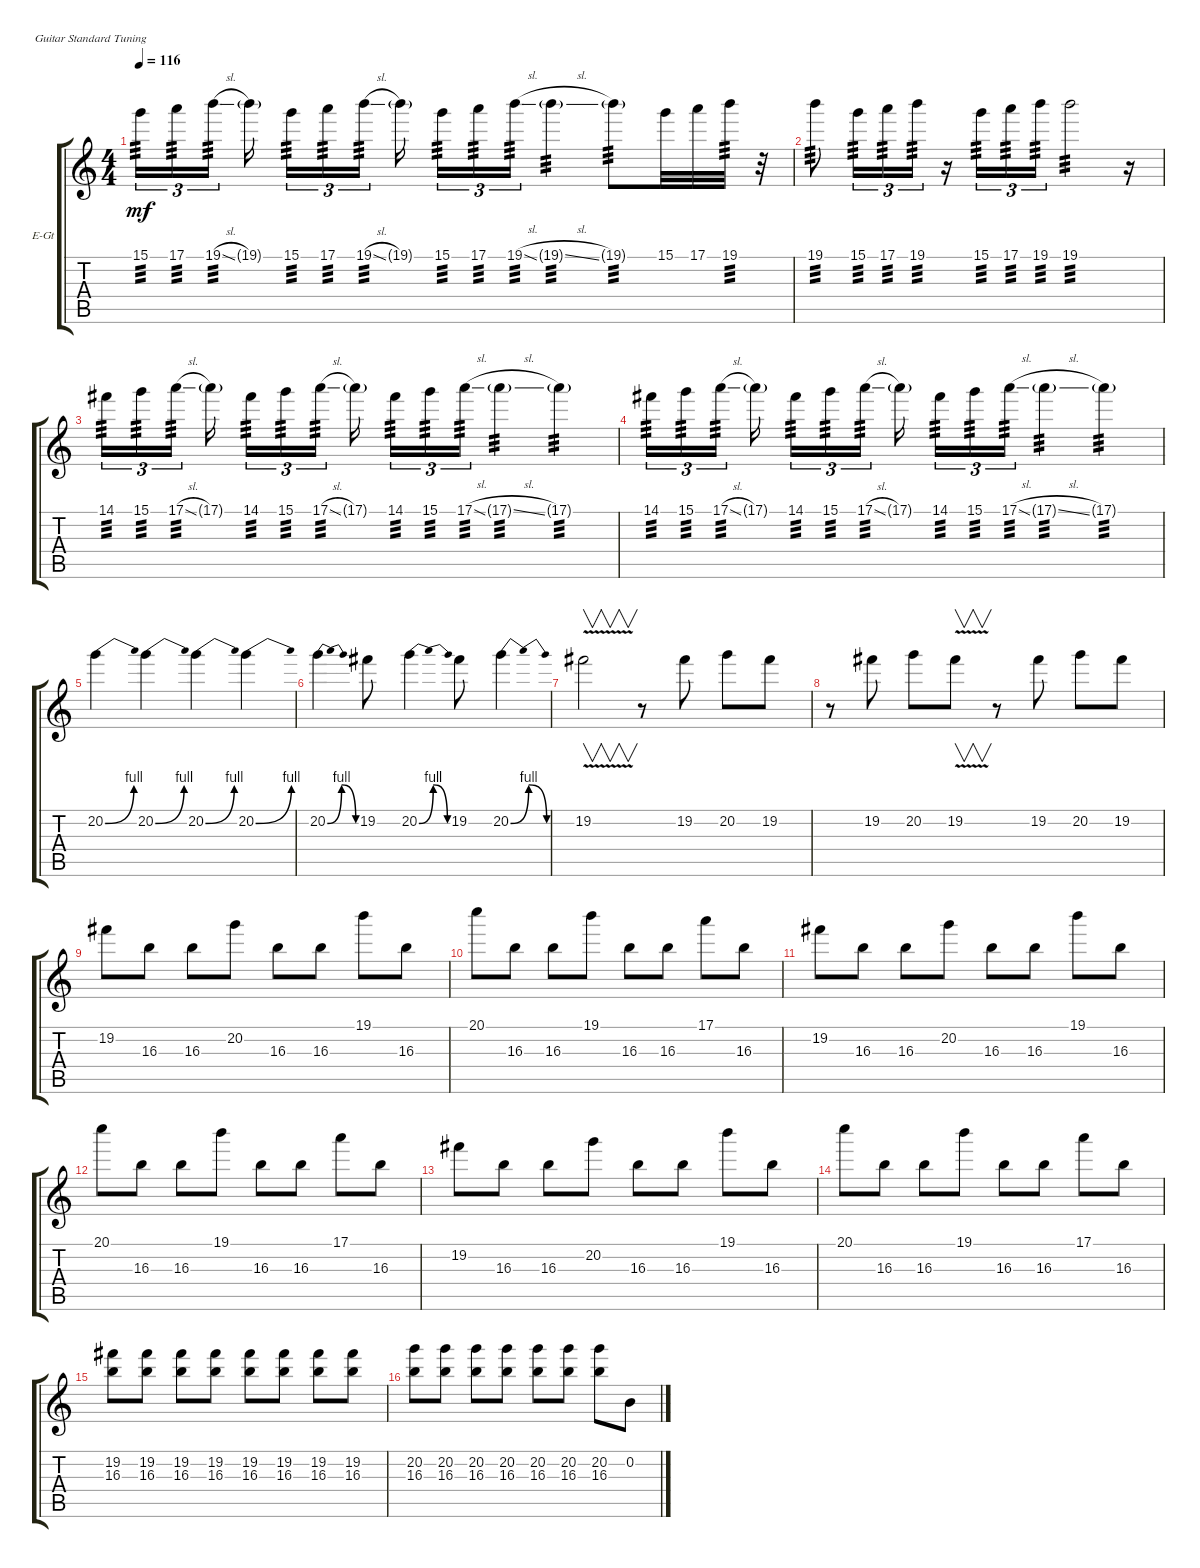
\defaultSystemsLayout 4
\bracketExtendMode groupsimilarinstruments
\firstSystemTrackNameOrientation horizontal
\otherSystemsTrackNameOrientation horizontal
\track ("Lead Guitar" "E-Gt") {instrument distortionguitar}
\staff {score tabs}
\tuning (E4 B3 G3 D3 A2 E2)
\ts (4 4)
\tempo 116
\clef g2
\scale
0.333333
\ks c
15.1.16{tu (3 2) tp 3 dy mf} 17.1.16{tu (3 2) tp 3} 19.1{sl}.16{tu (3 2) tp 3} 19.1{g}.16 15.1.16{tu (3 2) tp 3} 17.1.16{tu (3 2) tp 3} 19.1{sl}.16{tu (3 2) tp 3} 19.1{g}.16 15.1.16{tu (3 2) tp 3} 17.1.16{tu (3 2) tp 3} 19.1{sl}.16{tu (3 2) tp 3} 19.1{sl g}.4{tp 3} 19.1{g}.8{tp 3} 15.1.32 17.1.32 19.1.32{tp 3} r.32 |
\scale
0.333333 19.1.8{tp 3} 15.1.16{tu (3 2) tp 3} 17.1.16{tu (3 2) tp 3} 19.1.16{tu (3 2) tp 3} r.16 15.1.16{tu (3 2) tp 3} 17.1.16{tu (3 2) tp 3} 19.1.16{tu (3 2) tp 3} 19.1.2{tp 3} r.16 |
\scale
0.333333 14.1.16{tu (3 2) tp 3} 15.1.16{tu (3 2) tp 3} 17.1{sl}.16{tu (3 2) tp 3} 17.1{g}.16 14.1.16{tu (3 2) tp 3} 15.1.16{tu (3 2) tp 3} 17.1{sl}.16{tu (3 2) tp 3} 17.1{g}.16 14.1.16{tu (3 2) tp 3} 15.1.16{tu (3 2) tp 3} 17.1{sl}.16{tu (3 2) tp 3} 17.1{sl g}.4{tp 3} 17.1{g}.4{tp 3} |
\scale
0.333333 14.1.16{tu (3 2) tp 3} 15.1.16{tu (3 2) tp 3} 17.1{sl}.16{tu (3 2) tp 3} 17.1{g}.16 14.1.16{tu (3 2) tp 3} 15.1.16{tu (3 2) tp 3} 17.1{sl}.16{tu (3 2) tp 3} 17.1{g}.16 14.1.16{tu (3 2) tp 3} 15.1.16{tu (3 2) tp 3} 17.1{sl}.16{tu (3 2) tp 3} 17.1{sl g}.4{tp 3} 17.1{g}.4{tp 3} |
\scale
0.333333 20.2{be (bend 0 0 15 4)}.4 20.2{be (bend 0 0 15 4)}.4 20.2{be (bend 0 0 15 4)}.4 20.2{be (bend 0 0 15 4)}.4 |
\scale
0.333333 20.2{be (bendrelease 0 0 10.2 4 20.4 4 30 0)}.4 19.2.8 20.2{be (bendrelease 0 0 10.2 4 20.4 4 30 0)}.4 19.2.8 20.2{be (bendrelease 0 0 10.2 4 20.4 4 30 0)}.4 |
\scale
0.333333 19.2{v}.2{v} r.8 19.2.8 20.2.8 19.2.8 |
\scale
0.333333 r.8 19.2.8 20.2.8 19.2{v}.8{v} r.8 19.2.8 20.2.8 19.2.8 |
\scale
0.333333 19.2.8 16.3.8 16.3.8 20.2.8 16.3.8 16.3.8 19.1.8 16.3.8 |
\scale
0.333333 20.1.8 16.3.8 16.3.8 19.1.8 16.3.8 16.3.8 17.1.8 16.3.8 |
\scale
0.333333 19.2.8 16.3.8 16.3.8 20.2.8 16.3.8 16.3.8 19.1.8 16.3.8 |
\scale
0.333333 20.1.8 16.3.8 16.3.8 19.1.8 16.3.8 16.3.8 17.1.8 16.3.8 |
\scale
0.333333 19.2.8 16.3.8 16.3.8 20.2.8 16.3.8 16.3.8 19.1.8 16.3.8 |
\scale
0.333333 20.1.8 16.3.8 16.3.8 19.1.8 16.3.8 16.3.8 17.1.8 16.3.8 |
\scale
0.333333 (16.3 19.2).8 (16.3 19.2).8 (16.3 19.2).8 (16.3 19.2).8 (16.3 19.2).8 (16.3 19.2).8 (16.3 19.2).8 (16.3 19.2).8 |
\scale
0.333333 (20.2 16.3).8 (20.2 16.3).8 (20.2 16.3).8 (20.2 16.3).8 (20.2 16.3).8 (20.2 16.3).8 (20.2 16.3).8 0.2{sl}.8
